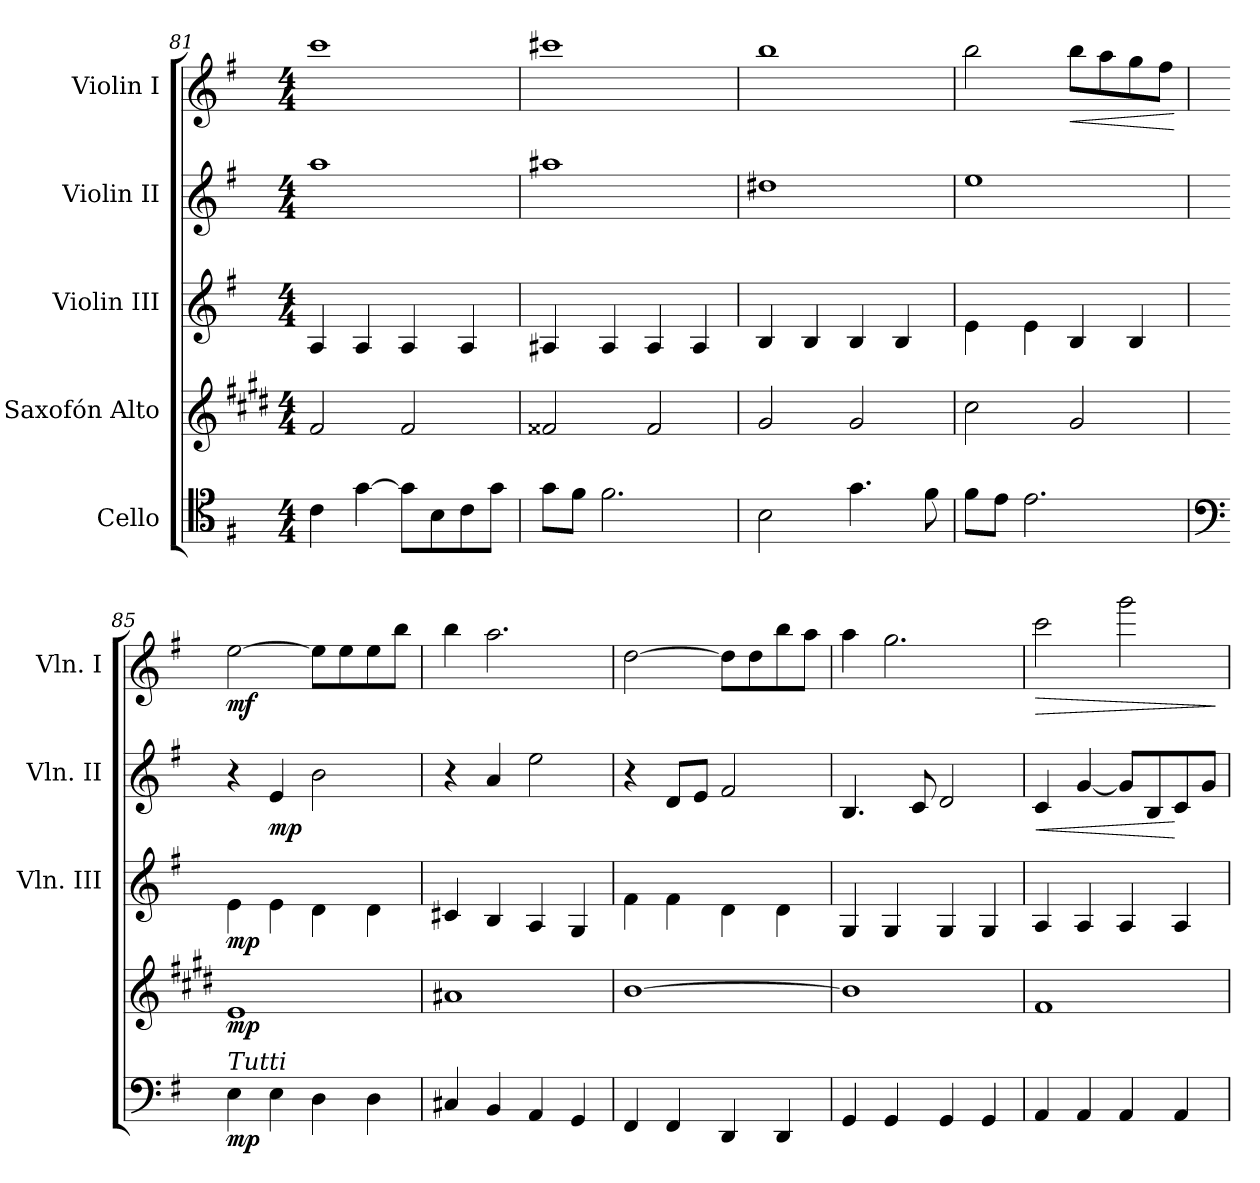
**kern	**dynam	**kern	**dynam	**kern	**dynam	**kern	**dynam	**kern	**dynam
*part5	*part5	*part4	*part4	*part3	*part3	*part2	*part2	*part1	*part1
*staff5	*staff5	*staff4	*staff4	*staff3	*staff3	*staff2	*staff2	*staff1	*staff1
*I"Cello	*	*I"Saxofón Alto	*	*I"Violin III	*	*I"Violin II	*	*I"Violin I	*
*	*	*	*	*I'Vln. III	*	*I'Vln. II	*	*I'Vln. I	*
*clefC4	*	*clefG2	*	*clefG2	*	*clefG2	*	*clefG2	*
*	*	*ITrd5c9	*	*	*	*	*	*	*
*k[f#]	*	*k[f#]	*	*k[f#]	*	*k[f#]	*	*k[f#]	*
*M4/4	*	*M4/4	*	*M4/4	*	*M4/4	*	*M4/4	*
=81	=81	=81	=81	=81	=81	=81	=81	=81	=81
4c\	.	2A/	.	4A/	.	1aa	.	1ccc	.
[4g\	.	.	.	4A/	.	.	.	.	.
8g\L]	.	2A/	.	4A/	.	.	.	.	.
8B\	.	.	.	.	.	.	.	.	.
8c\	.	.	.	4A/	.	.	.	.	.
8g\J	.	.	.	.	.	.	.	.	.
=82	=82	=82	=82	=82	=82	=82	=82	=82	=82
8g\L	.	2A#X/	.	4A#X/	.	1aa#X	.	1ccc#X	.
8f#\J	.	.	.	.	.	.	.	.	.
2.f#\	.	.	.	4A#/	.	.	.	.	.
.	.	2A#/	.	4A#/	.	.	.	.	.
.	.	.	.	4A#/	.	.	.	.	.
=83	=83	=83	=83	=83	=83	=83	=83	=83	=83
2B\	.	2B/	.	4B/	.	1dd#X	.	1bb	.
.	.	.	.	4B/	.	.	.	.	.
4.g\	.	2B/	.	4B/	.	.	.	.	.
.	.	.	.	4B/	.	.	.	.	.
8f#\	.	.	.	.	.	.	.	.	.
!!LO:PB:g=z
=84	=84	=84	=84	=84	=84	=84	=84	=84	=84
8f#\L	.	2e\	.	4e\	.	1ee	.	2bb\	.
8e\J	.	.	.	.	.	.	.	.	.
2.e\	.	.	.	4e\	.	.	.	.	.
!	!	!	!	!	!	!	!	!	!LO:HP:b
.	.	2B/	.	4B/	.	.	.	8bb\L	<
.	.	.	.	.	.	.	.	8aa\	.
.	.	.	.	4B/	.	.	.	8gg\	.
.	.	.	.	.	.	.	.	8ff#\J	.
.	.	.	.	.	.	.	.	.	[
=85	=85	=85	=85	=85	=85	=85	=85	=85	=85
*clefF4	*	*	*	*	*	*	*	*	*
!LO:TX:a:i:t=Tutti	!	!	!	!	!	!	!	!	!
!	!LO:DY:b	!	!LO:DY:b	!	!LO:DY:b	!	!	!	!LO:DY:b
4E\	mp	1G	mp	4e\	mp	4r	.	[2ee\	mf
!	!	!	!	!	!	!	!LO:DY:b	!	!
4E\	.	.	.	4e\	.	4e/	mp	.	.
4D\	.	.	.	4d\	.	2b\	.	8ee\L]	.
.	.	.	.	.	.	.	.	8ee\	.
4D\	.	.	.	4d\	.	.	.	8ee\	.
.	.	.	.	.	.	.	.	8bb\J	.
=86	=86	=86	=86	=86	=86	=86	=86	=86	=86
4C#X/	.	1c#X	.	4c#X/	.	4r	.	4bb\	.
4BB/	.	.	.	4B/	.	4a/	.	2.aa\	.
4AA/	.	.	.	4A/	.	2ee\	.	.	.
4GG/	.	.	.	4G/	.	.	.	.	.
=87	=87	=87	=87	=87	=87	=87	=87	=87	=87
4FF#/	.	[1d	.	4f#\	.	4r	.	[2dd\	.
4FF#/	.	.	.	4f#\	.	8d/L	.	.	.
.	.	.	.	.	.	8e/J	.	.	.
4DD/	.	.	.	4d\	.	2f#/	.	8dd\L]	.
.	.	.	.	.	.	.	.	8dd\	.
4DD/	.	.	.	4d\	.	.	.	8bb\	.
.	.	.	.	.	.	.	.	8aa\J	.
=88	=88	=88	=88	=88	=88	=88	=88	=88	=88
4GG/	.	1d]	.	4G/	.	4.B/	.	4aa\	.
4GG/	.	.	.	4G/	.	.	.	2.gg\	.
.	.	.	.	.	.	8c/	.	.	.
4GG/	.	.	.	4G/	.	2d/	.	.	.
4GG/	.	.	.	4G/	.	.	.	.	.
=89	=89	=89	=89	=89	=89	=89	=89	=89	=89
!	!	!	!	!	!	!	!LO:HP:b	!	!LO:HP:b
4AA/	.	1A	.	4A/	.	4c/	<	2ccc\	>
4AA/	.	.	.	4A/	.	[4g/	.	.	.
4AA/	.	.	.	4A/	.	8g/L]	.	2ggg\	.
.	.	.	.	.	.	8B/	.	.	.
4AA/	.	.	.	4A/	.	8c/	[	.	.
.	.	.	.	.	.	8g/J	.	.	.
.	.	.	.	.	.	.	.	.	]
=	=	=	=	=	=	=	=	=	=
*-	*-	*-	*-	*-	*-	*-	*-	*-	*-
